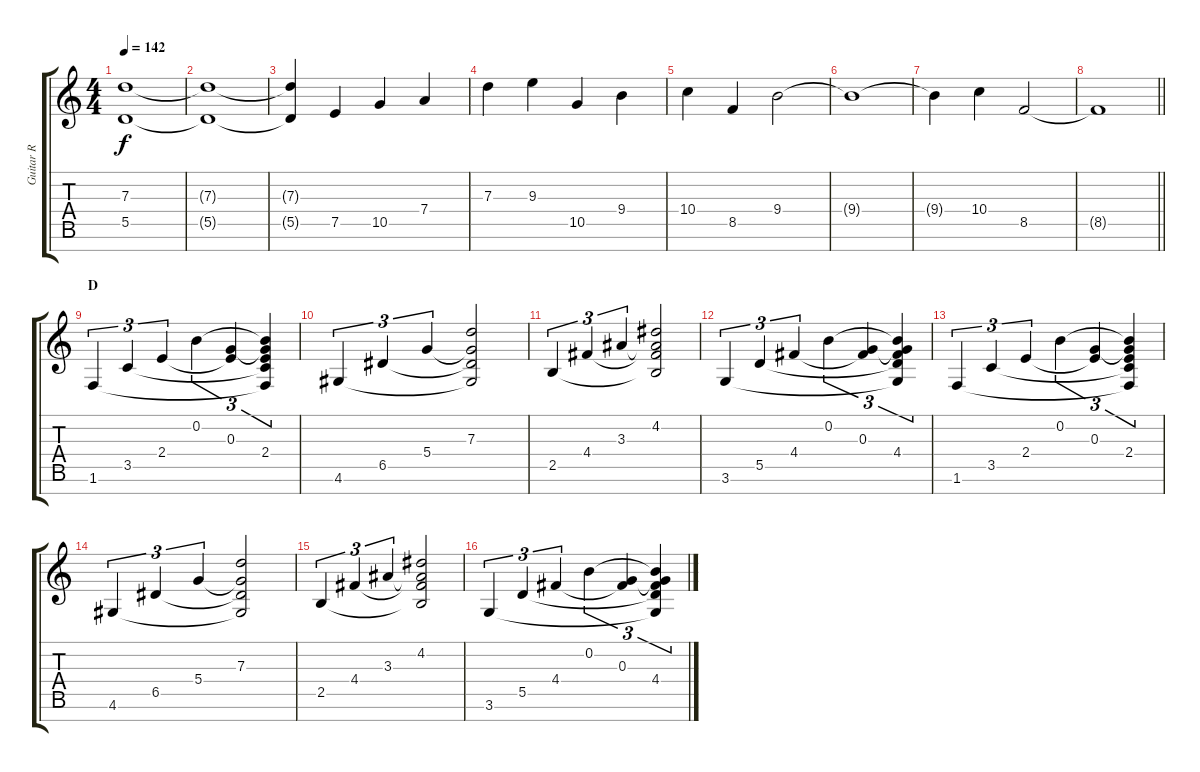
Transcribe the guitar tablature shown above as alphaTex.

\track ("Guitar R" "Guitar R") {instrument overdrivenguitar}
\staff {score tabs}
\tuning (E4 B3 G3 D3 A2 E2 B1) {hide}
\ts (4 4)
\tempo 142
\clef g2
\ks c
(7.3 5.5).1{dy f} |
(7.3{t} 5.5{t}).1 |
(7.3{t} 5.5{t}).4 7.5.4 10.5.4 7.4.4 |
7.3.4 9.3.4 10.5.4 9.4.4 |
10.4.4 8.5.4 9.4.2 |
9.4{t}.1 |
9.4{t}.4 10.4.4 8.5.2 |
\barLineRight lightlight
8.5{t}.1 |
\section ("" "D")
1.6.4{tu (3 2) volume 8} 3.5.4{tu (3 2)} 2.4.4{tu (3 2)} 0.2.4{tu (3 2)} (0.3 2.4{t}).4{tu (3 2)} (0.2{t} 0.3{t} 2.4 3.5{t} 1.6{t}).4{tu (3 2)} |
4.6.4{tu (3 2)} 6.5.4{tu (3 2)} 5.4.4{tu (3 2)} (7.3 5.4{t} 6.5{t} 4.6{t}).2 |
2.5.4{tu (3 2)} 4.4.4{tu (3 2)} 3.3.4{tu (3 2)} (4.2 3.3{t} 4.4{t} 2.5{t}).2 |
3.6.4{tu (3 2)} 5.5.4{tu (3 2)} 4.4.4{tu (3 2)} 0.2.4{tu (3 2)} (0.3 4.4{t}).4{tu (3 2)} (0.2{t} 0.3{t} 4.4 5.5{t} 3.6{t}).4{tu (3 2)} |
1.6.4{tu (3 2)} 3.5.4{tu (3 2)} 2.4.4{tu (3 2)} 0.2.4{tu (3 2)} (0.3 2.4{t}).4{tu (3 2)} (0.2{t} 0.3{t} 2.4 3.5{t} 1.6{t}).4{tu (3 2)} |
4.6.4{tu (3 2)} 6.5.4{tu (3 2)} 5.4.4{tu (3 2)} (7.3 5.4{t} 6.5{t} 4.6{t}).2 |
2.5.4{tu (3 2)} 4.4.4{tu (3 2)} 3.3.4{tu (3 2)} (4.2 3.3{t} 4.4{t} 2.5{t}).2 |
3.6.4{tu (3 2)} 5.5.4{tu (3 2)} 4.4.4{tu (3 2)} 0.2.4{tu (3 2)} (0.3 4.4{t}).4{tu (3 2)} (0.2{t} 0.3{t} 4.4 5.5{t} 3.6{t}).4{tu (3 2)}
